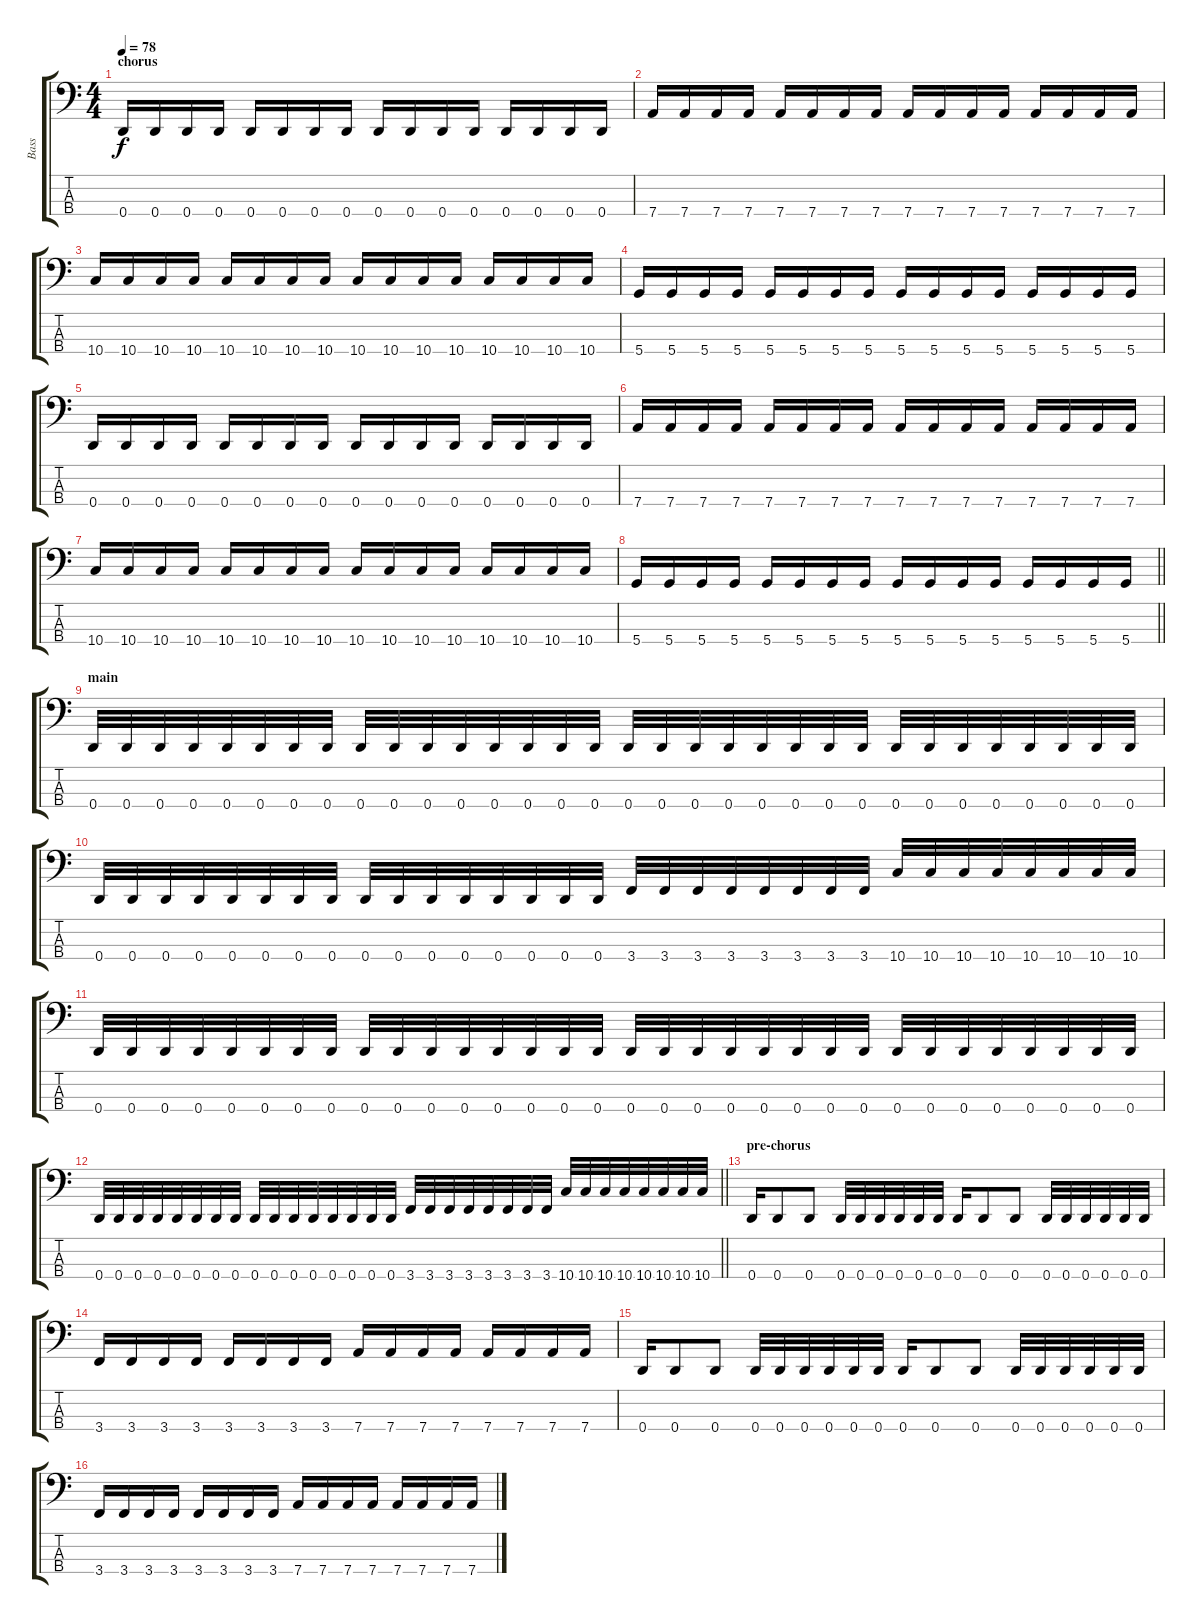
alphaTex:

\track ("Bass" "Bass") {instrument electricbassfinger}
\staff {score tabs}
\tuning (F2 C2 G1 D1) {hide}
\ts (4 4)
\section ("" "chorus")
\tempo 78
\clef f4
\ks c
0.4.16{dy f} 0.4.16 0.4.16 0.4.16 0.4.16 0.4.16 0.4.16 0.4.16 0.4.16 0.4.16 0.4.16 0.4.16 0.4.16 0.4.16 0.4.16 0.4.16 |
7.4.16 7.4.16 7.4.16 7.4.16 7.4.16 7.4.16 7.4.16 7.4.16 7.4.16 7.4.16 7.4.16 7.4.16 7.4.16 7.4.16 7.4.16 7.4.16 |
10.4.16 10.4.16 10.4.16 10.4.16 10.4.16 10.4.16 10.4.16 10.4.16 10.4.16 10.4.16 10.4.16 10.4.16 10.4.16 10.4.16 10.4.16 10.4.16 |
5.4.16 5.4.16 5.4.16 5.4.16 5.4.16 5.4.16 5.4.16 5.4.16 5.4.16 5.4.16 5.4.16 5.4.16 5.4.16 5.4.16 5.4.16 5.4.16 |
0.4.16 0.4.16 0.4.16 0.4.16 0.4.16 0.4.16 0.4.16 0.4.16 0.4.16 0.4.16 0.4.16 0.4.16 0.4.16 0.4.16 0.4.16 0.4.16 |
7.4.16 7.4.16 7.4.16 7.4.16 7.4.16 7.4.16 7.4.16 7.4.16 7.4.16 7.4.16 7.4.16 7.4.16 7.4.16 7.4.16 7.4.16 7.4.16 |
10.4.16 10.4.16 10.4.16 10.4.16 10.4.16 10.4.16 10.4.16 10.4.16 10.4.16 10.4.16 10.4.16 10.4.16 10.4.16 10.4.16 10.4.16 10.4.16 |
\barLineRight lightlight
5.4.16 5.4.16 5.4.16 5.4.16 5.4.16 5.4.16 5.4.16 5.4.16 5.4.16 5.4.16 5.4.16 5.4.16 5.4.16 5.4.16 5.4.16 5.4.16 |
\section ("" "main")
0.4.32 0.4.32 0.4.32 0.4.32 0.4.32 0.4.32 0.4.32 0.4.32 0.4.32 0.4.32 0.4.32 0.4.32 0.4.32 0.4.32 0.4.32 0.4.32 0.4.32 0.4.32 0.4.32 0.4.32 0.4.32 0.4.32 0.4.32 0.4.32 0.4.32 0.4.32 0.4.32 0.4.32 0.4.32 0.4.32 0.4.32 0.4.32 |
0.4.32 0.4.32 0.4.32 0.4.32 0.4.32 0.4.32 0.4.32 0.4.32 0.4.32 0.4.32 0.4.32 0.4.32 0.4.32 0.4.32 0.4.32 0.4.32 3.4.32 3.4.32 3.4.32 3.4.32 3.4.32 3.4.32 3.4.32 3.4.32 10.4.32 10.4.32 10.4.32 10.4.32 10.4.32 10.4.32 10.4.32 10.4.32 |
0.4.32 0.4.32 0.4.32 0.4.32 0.4.32 0.4.32 0.4.32 0.4.32 0.4.32 0.4.32 0.4.32 0.4.32 0.4.32 0.4.32 0.4.32 0.4.32 0.4.32 0.4.32 0.4.32 0.4.32 0.4.32 0.4.32 0.4.32 0.4.32 0.4.32 0.4.32 0.4.32 0.4.32 0.4.32 0.4.32 0.4.32 0.4.32 |
\barLineRight lightlight
0.4.32 0.4.32 0.4.32 0.4.32 0.4.32 0.4.32 0.4.32 0.4.32 0.4.32 0.4.32 0.4.32 0.4.32 0.4.32 0.4.32 0.4.32 0.4.32 3.4.32 3.4.32 3.4.32 3.4.32 3.4.32 3.4.32 3.4.32 3.4.32 10.4.32 10.4.32 10.4.32 10.4.32 10.4.32 10.4.32 10.4.32 10.4.32 |
\section ("" "pre-chorus")
0.4.16 0.4.8 0.4.8 0.4.32 0.4.32 0.4.32 0.4.32 0.4.32 0.4.32 0.4.16 0.4.8 0.4.8 0.4.32 0.4.32 0.4.32 0.4.32 0.4.32 0.4.32 |
3.4.16 3.4.16 3.4.16 3.4.16 3.4.16 3.4.16 3.4.16 3.4.16 7.4.16 7.4.16 7.4.16 7.4.16 7.4.16 7.4.16 7.4.16 7.4.16 |
0.4.16 0.4.8 0.4.8 0.4.32 0.4.32 0.4.32 0.4.32 0.4.32 0.4.32 0.4.16 0.4.8 0.4.8 0.4.32 0.4.32 0.4.32 0.4.32 0.4.32 0.4.32 |
3.4.16 3.4.16 3.4.16 3.4.16 3.4.16 3.4.16 3.4.16 3.4.16 7.4.16 7.4.16 7.4.16 7.4.16 7.4.16 7.4.16 7.4.16 7.4.16
